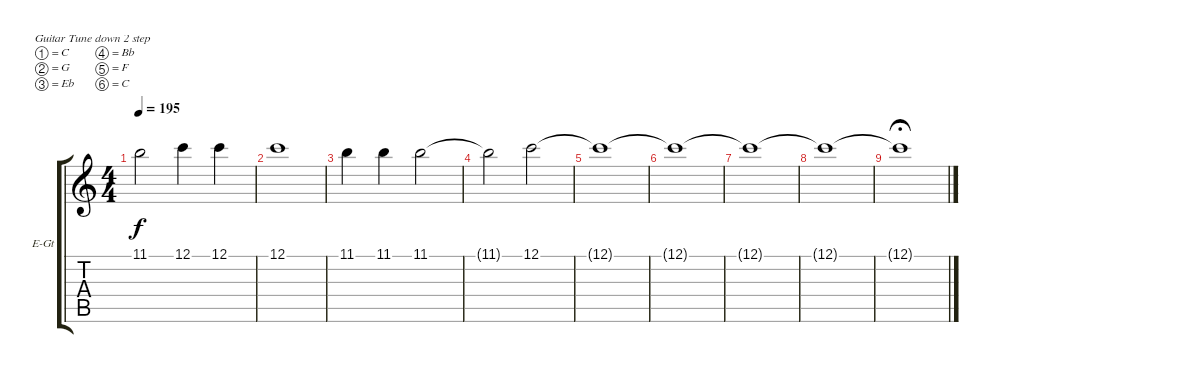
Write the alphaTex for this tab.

\defaultSystemsLayout 4
\bracketExtendMode groupsimilarinstruments
\firstSystemTrackNameOrientation horizontal
\otherSystemsTrackNameOrientation horizontal
\track ("Electric Guitar1" "E-Gt") {instrument distortionguitar}
\staff {score tabs}
\tuning (C4 G3 Eb3 Bb2 F2 C2)
\ts (4 4)
\tempo 195
\clef g2
\ks c
11.1{t}.2{dy f} 12.1.4 12.1.4 |
12.1.1 |
11.1.4 11.1.4 11.1.2 |
11.1{t}.2 12.1.2 |
12.1{t}.1 |
12.1{t}.1 |
12.1{t}.1 |
12.1{t}.1 |
12.1{t}.1{fermata (medium 0.49)}
